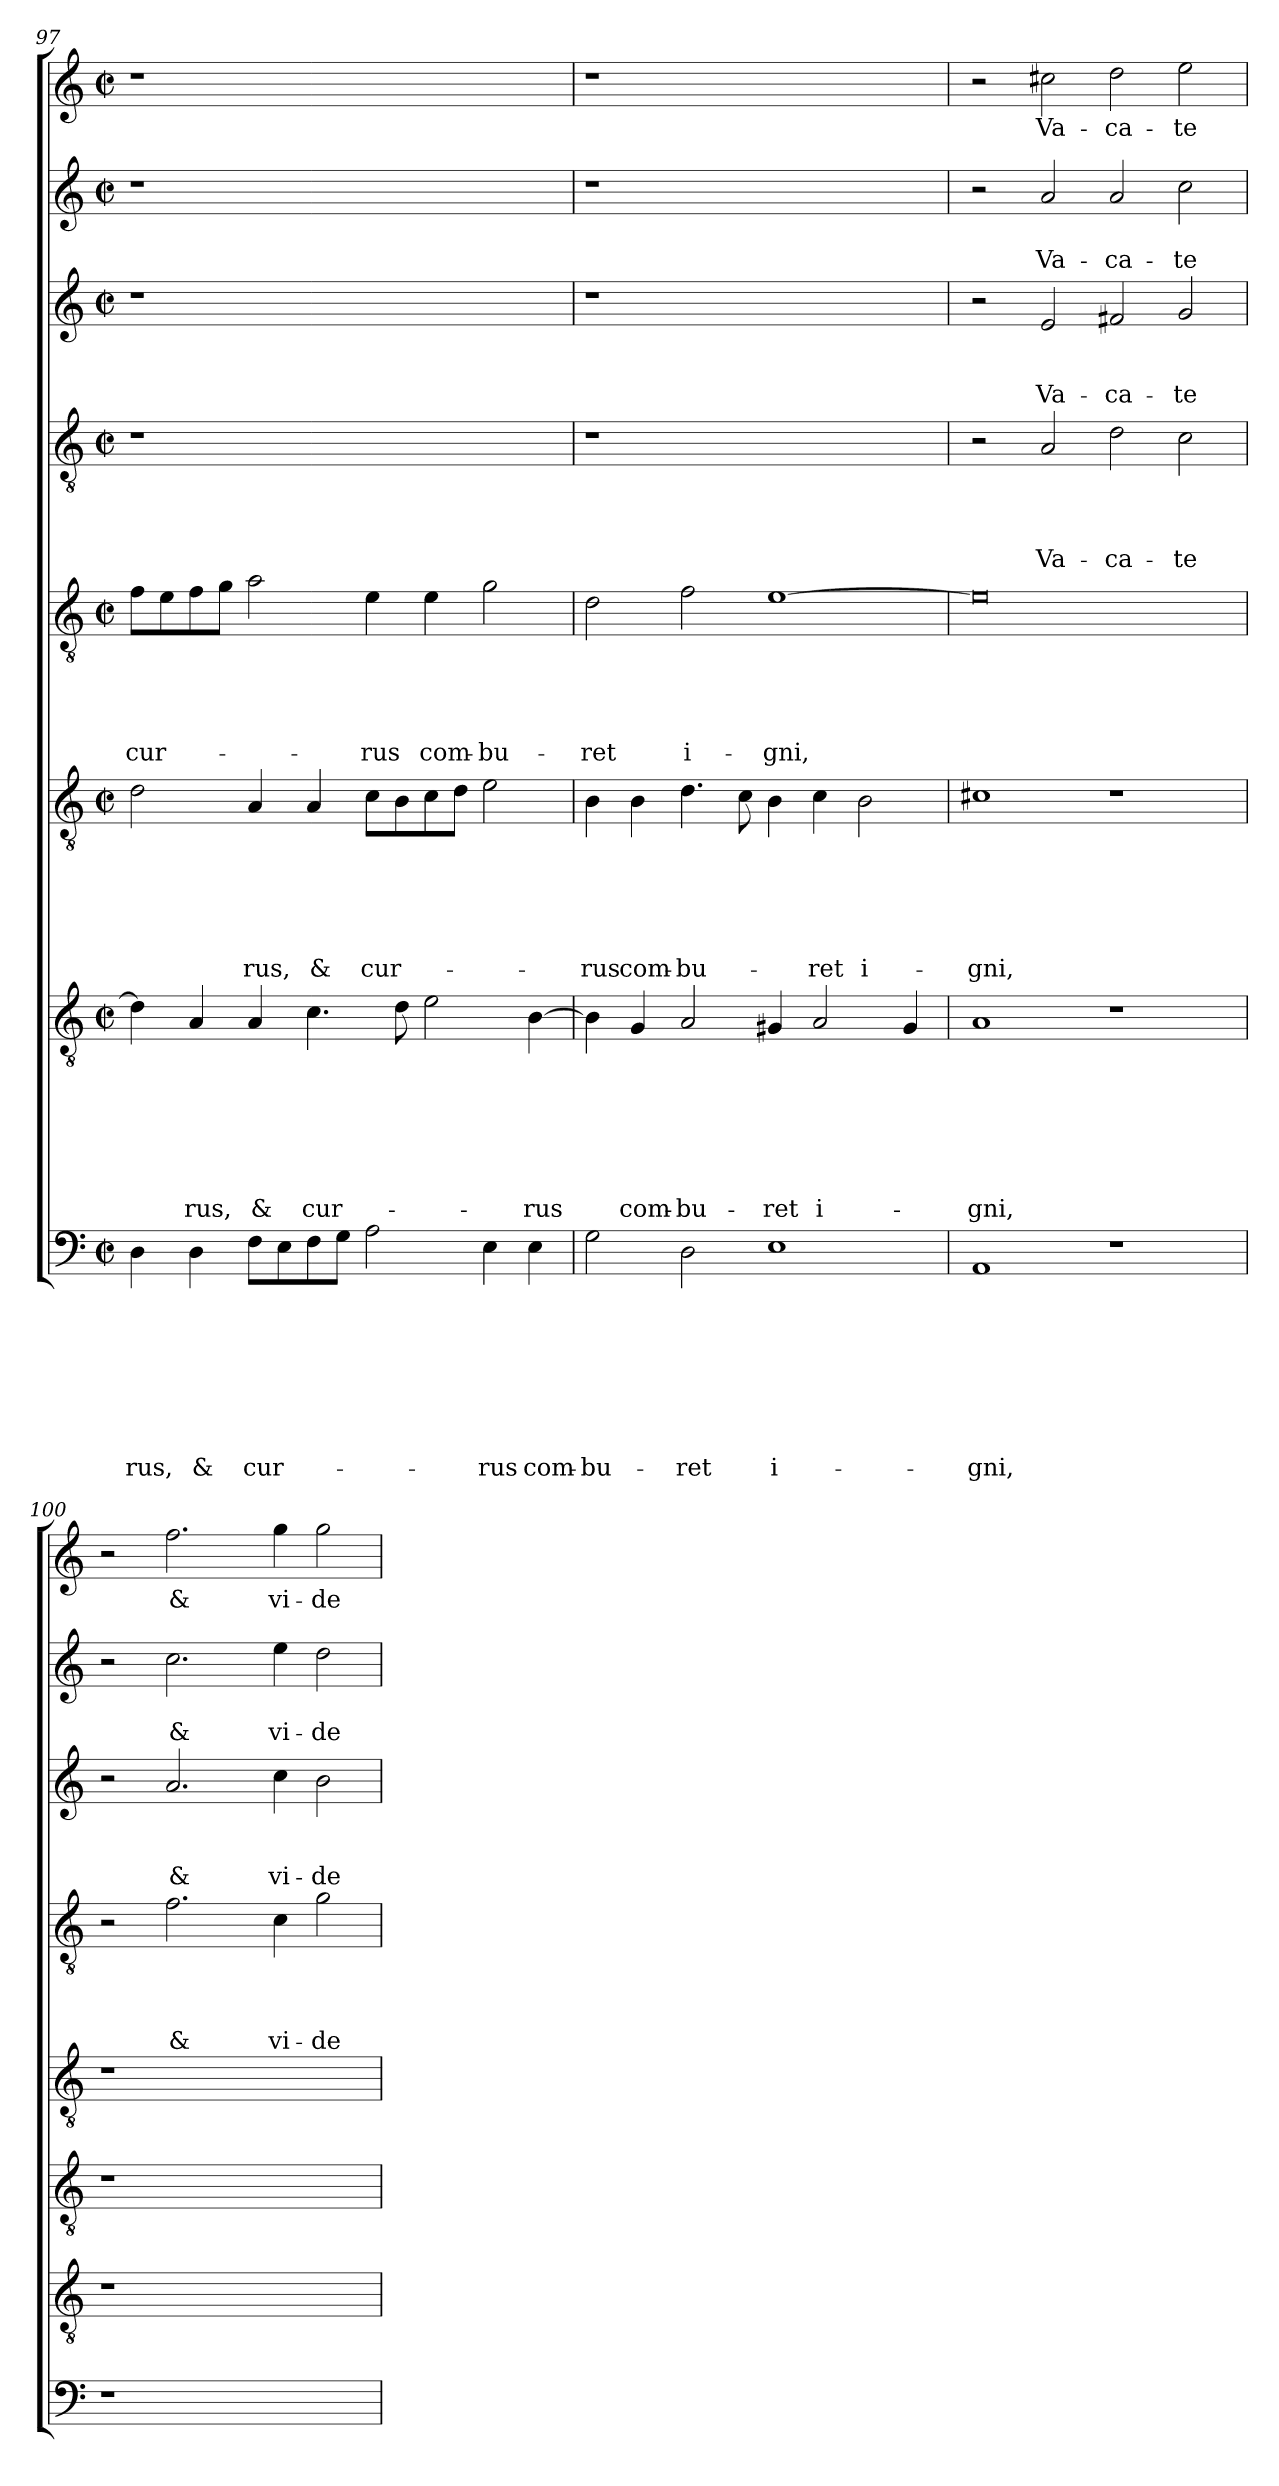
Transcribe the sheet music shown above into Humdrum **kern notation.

**kern	**text	**text	**text	**text	**text	**text	**text	**text	**kern	**text	**text	**text	**text	**text	**text	**text	**kern	**text	**text	**text	**text	**text	**text	**kern	**text	**text	**text	**text	**text	**kern	**text	**text	**text	**text	**kern	**text	**text	**text	**kern	**text	**text	**kern	**text
*part8	*part8	*part8	*part8	*part8	*part8	*part8	*part8	*part8	*part7	*part7	*part7	*part7	*part7	*part7	*part7	*part7	*part6	*part6	*part6	*part6	*part6	*part6	*part6	*part5	*part5	*part5	*part5	*part5	*part5	*part4	*part4	*part4	*part4	*part4	*part3	*part3	*part3	*part3	*part2	*part2	*part2	*part1	*part1
*staff8	*staff8	*staff8	*staff8	*staff8	*staff8	*staff8	*staff8	*staff8	*staff7	*staff7	*staff7	*staff7	*staff7	*staff7	*staff7	*staff7	*staff6	*staff6	*staff6	*staff6	*staff6	*staff6	*staff6	*staff5	*staff5	*staff5	*staff5	*staff5	*staff5	*staff4	*staff4	*staff4	*staff4	*staff4	*staff3	*staff3	*staff3	*staff3	*staff2	*staff2	*staff2	*staff1	*staff1
!!LO:PB:g=z
*clefF4	*	*	*	*	*	*	*	*	*clefGv2	*	*	*	*	*	*	*	*clefGv2	*	*	*	*	*	*	*clefGv2	*	*	*	*	*	*clefGv2	*	*	*	*	*clefG2	*	*	*	*clefG2	*	*	*clefG2	*
*k[]	*	*	*	*	*	*	*	*	*k[]	*	*	*	*	*	*	*	*k[]	*	*	*	*	*	*	*k[]	*	*	*	*	*	*k[]	*	*	*	*	*k[]	*	*	*	*k[]	*	*	*k[]	*
*C:	*	*	*	*	*	*	*	*	*C:	*	*	*	*	*	*	*	*C:	*	*	*	*	*	*	*C:	*	*	*	*	*	*C:	*	*	*	*	*C:	*	*	*	*C:	*	*	*C:	*
*M2/2	*	*	*	*	*	*	*	*	*M2/2	*	*	*	*	*	*	*	*M2/2	*	*	*	*	*	*	*M2/2	*	*	*	*	*	*M2/2	*	*	*	*	*M2/2	*	*	*	*M2/2	*	*	*M2/2	*
*met(c|)	*	*	*	*	*	*	*	*	*met(c|)	*	*	*	*	*	*	*	*met(c|)	*	*	*	*	*	*	*met(c|)	*	*	*	*	*	*met(c|)	*	*	*	*	*met(c|)	*	*	*	*met(c|)	*	*	*met(c|)	*
=97	=97	=97	=97	=97	=97	=97	=97	=97	=97	=97	=97	=97	=97	=97	=97	=97	=97	=97	=97	=97	=97	=97	=97	=97	=97	=97	=97	=97	=97	=97	=97	=97	=97	=97	=97	=97	=97	=97	=97	=97	=97	=97	=97
!	!	!	!	!	!	!	!	!LO:LY:b	!	!	!	!	!	!	!	!	!	!	!	!	!	!	!	!	!	!	!	!	!LO:LY:b	!	!	!	!	!	!	!	!	!	!	!	!	!	!
4D\	.	.	.	.	.	.	.	-rus,	4d\]	.	.	.	.	.	.	.	2d\	.	.	.	.	.	.	8f\L	.	.	.	.	cur-	1r	.	.	.	.	1r	.	.	.	1r	.	.	1r	.
.	.	.	.	.	.	.	.	.	.	.	.	.	.	.	.	.	.	.	.	.	.	.	.	8e\	.	.	.	.	.	.	.	.	.	.	.	.	.	.	.	.	.	.	.
!	!	!	!	!	!	!	!	!LO:LY:b	!	!	!	!	!	!	!	!LO:LY:b	!	!	!	!	!	!	!	!	!	!	!	!	!	!	!	!	!	!	!	!	!	!	!	!	!	!	!
4D\	.	.	.	.	.	.	.	&	4A/	.	.	.	.	.	.	-rus,	.	.	.	.	.	.	.	8f\	.	.	.	.	.	.	.	.	.	.	.	.	.	.	.	.	.	.	.
.	.	.	.	.	.	.	.	.	.	.	.	.	.	.	.	.	.	.	.	.	.	.	.	8g\J	.	.	.	.	.	.	.	.	.	.	.	.	.	.	.	.	.	.	.
!	!	!	!	!	!	!	!	!LO:LY:b	!	!	!	!	!	!	!	!LO:LY:b	!	!	!	!	!	!	!LO:LY:b	!	!	!	!	!	!	!	!	!	!	!	!	!	!	!	!	!	!	!	!
8F\L	.	.	.	.	.	.	.	cur-	4A/	.	.	.	.	.	.	&	4A/	.	.	.	.	.	-rus,	2a\	.	.	.	.	.	.	.	.	.	.	.	.	.	.	.	.	.	.	.
8E\	.	.	.	.	.	.	.	.	.	.	.	.	.	.	.	.	.	.	.	.	.	.	.	.	.	.	.	.	.	.	.	.	.	.	.	.	.	.	.	.	.	.	.
!	!	!	!	!	!	!	!	!	!	!	!	!	!	!	!	!LO:LY:b	!	!	!	!	!	!	!LO:LY:b	!	!	!	!	!	!	!	!	!	!	!	!	!	!	!	!	!	!	!	!
8F\	.	.	.	.	.	.	.	.	4.c\	.	.	.	.	.	.	cur-	4A/	.	.	.	.	.	&	.	.	.	.	.	.	.	.	.	.	.	.	.	.	.	.	.	.	.	.
8G\J	.	.	.	.	.	.	.	.	.	.	.	.	.	.	.	.	.	.	.	.	.	.	.	.	.	.	.	.	.	.	.	.	.	.	.	.	.	.	.	.	.	.	.
!	!	!	!	!	!	!	!	!	!	!	!	!	!	!	!	!	!	!	!	!	!	!	!LO:LY:b	!	!	!	!	!	!LO:LY:b	!	!	!	!	!	!	!	!	!	!	!	!	!	!
2A\	.	.	.	.	.	.	.	.	.	.	.	.	.	.	.	.	8c\L	.	.	.	.	.	cur-	4e\	.	.	.	.	-rus	1ryy	.	.	.	.	1ryy	.	.	.	1ryy	.	.	1ryy	.
.	.	.	.	.	.	.	.	.	8d\	.	.	.	.	.	.	.	8B\	.	.	.	.	.	.	.	.	.	.	.	.	.	.	.	.	.	.	.	.	.	.	.	.	.	.
!	!	!	!	!	!	!	!	!	!	!	!	!	!	!	!	!	!	!	!	!	!	!	!	!	!	!	!	!	!LO:LY:b	!	!	!	!	!	!	!	!	!	!	!	!	!	!
.	.	.	.	.	.	.	.	.	2e\	.	.	.	.	.	.	.	8c\	.	.	.	.	.	.	4e\	.	.	.	.	com-	.	.	.	.	.	.	.	.	.	.	.	.	.	.
.	.	.	.	.	.	.	.	.	.	.	.	.	.	.	.	.	8d\J	.	.	.	.	.	.	.	.	.	.	.	.	.	.	.	.	.	.	.	.	.	.	.	.	.	.
!	!	!	!	!	!	!	!	!LO:LY:b	!	!	!	!	!	!	!	!	!	!	!	!	!	!	!	!	!	!	!	!	!LO:LY:b	!	!	!	!	!	!	!	!	!	!	!	!	!	!
4E\	.	.	.	.	.	.	.	-rus	.	.	.	.	.	.	.	.	2e\	.	.	.	.	.	.	2g\	.	.	.	.	-bu-	.	.	.	.	.	.	.	.	.	.	.	.	.	.
!	!	!	!	!	!	!	!	!LO:LY:b	!	!	!	!	!	!	!	!LO:LY:b	!	!	!	!	!	!	!	!	!	!	!	!	!	!	!	!	!	!	!	!	!	!	!	!	!	!	!
4E\	.	.	.	.	.	.	.	com-	[4B\	.	.	.	.	.	.	-rus	.	.	.	.	.	.	.	.	.	.	.	.	.	.	.	.	.	.	.	.	.	.	.	.	.	.	.
=98	=98	=98	=98	=98	=98	=98	=98	=98	=98	=98	=98	=98	=98	=98	=98	=98	=98	=98	=98	=98	=98	=98	=98	=98	=98	=98	=98	=98	=98	=98	=98	=98	=98	=98	=98	=98	=98	=98	=98	=98	=98	=98	=98
!	!	!	!	!	!	!	!	!LO:LY:b	!	!	!	!	!	!	!	!	!	!	!	!	!	!	!LO:LY:b	!	!	!	!	!	!LO:LY:b	!	!	!	!	!	!	!	!	!	!	!	!	!	!
2G\	.	.	.	.	.	.	.	-bu-	4B\]	.	.	.	.	.	.	.	4B\	.	.	.	.	.	-rus	2d\	.	.	.	.	-ret	1r	.	.	.	.	1r	.	.	.	1r	.	.	1r	.
!	!	!	!	!	!	!	!	!	!	!	!	!	!	!	!	!LO:LY:b	!	!	!	!	!	!	!LO:LY:b	!	!	!	!	!	!	!	!	!	!	!	!	!	!	!	!	!	!	!	!
.	.	.	.	.	.	.	.	.	4G/	.	.	.	.	.	.	com-	4B\	.	.	.	.	.	com-	.	.	.	.	.	.	.	.	.	.	.	.	.	.	.	.	.	.	.	.
!	!	!	!	!	!	!	!	!LO:LY:b	!	!	!	!	!	!	!	!LO:LY:b	!	!	!	!	!	!	!LO:LY:b	!	!	!	!	!	!LO:LY:b	!	!	!	!	!	!	!	!	!	!	!	!	!	!
2D\	.	.	.	.	.	.	.	-ret	2A/	.	.	.	.	.	.	-bu-	4.d\	.	.	.	.	.	-bu-	2f\	.	.	.	.	i-	.	.	.	.	.	.	.	.	.	.	.	.	.	.
.	.	.	.	.	.	.	.	.	.	.	.	.	.	.	.	.	8c\	.	.	.	.	.	.	.	.	.	.	.	.	.	.	.	.	.	.	.	.	.	.	.	.	.	.
!	!	!	!	!	!	!	!	!LO:LY:b	!	!	!	!	!	!	!	!LO:LY:b	!	!	!	!	!	!	!	!	!	!	!	!	!LO:LY:b	!	!	!	!	!	!	!	!	!	!	!	!	!	!
1E	.	.	.	.	.	.	.	i-	4G#X/	.	.	.	.	.	.	-ret	4B\	.	.	.	.	.	.	[1e	.	.	.	.	-gni,	1ryy	.	.	.	.	1ryy	.	.	.	1ryy	.	.	1ryy	.
!	!	!	!	!	!	!	!	!	!	!	!	!	!	!	!	!LO:LY:b	!	!	!	!	!	!	!LO:LY:b	!	!	!	!	!	!	!	!	!	!	!	!	!	!	!	!	!	!	!	!
.	.	.	.	.	.	.	.	.	2A/	.	.	.	.	.	.	i-	4c\	.	.	.	.	.	-ret	.	.	.	.	.	.	.	.	.	.	.	.	.	.	.	.	.	.	.	.
!	!	!	!	!	!	!	!	!	!	!	!	!	!	!	!	!	!	!	!	!	!	!	!LO:LY:b	!	!	!	!	!	!	!	!	!	!	!	!	!	!	!	!	!	!	!	!
.	.	.	.	.	.	.	.	.	.	.	.	.	.	.	.	.	2B\	.	.	.	.	.	i-	.	.	.	.	.	.	.	.	.	.	.	.	.	.	.	.	.	.	.	.
.	.	.	.	.	.	.	.	.	4G#/	.	.	.	.	.	.	.	.	.	.	.	.	.	.	.	.	.	.	.	.	.	.	.	.	.	.	.	.	.	.	.	.	.	.
=99	=99	=99	=99	=99	=99	=99	=99	=99	=99	=99	=99	=99	=99	=99	=99	=99	=99	=99	=99	=99	=99	=99	=99	=99	=99	=99	=99	=99	=99	=99	=99	=99	=99	=99	=99	=99	=99	=99	=99	=99	=99	=99	=99
!	!	!	!	!	!	!	!	!LO:LY:b	!	!	!	!	!	!	!	!LO:LY:b	!	!	!	!	!	!	!LO:LY:b	!	!	!	!	!	!	!	!	!	!	!	!	!	!	!	!	!	!	!	!
1AA	.	.	.	.	.	.	.	-gni,	1A	.	.	.	.	.	.	-gni,	1c#X	.	.	.	.	.	-gni,	0e]	.	.	.	.	.	2r	.	.	.	.	2r	.	.	.	2r	.	.	2r	.
!	!	!	!	!	!	!	!	!	!	!	!	!	!	!	!	!	!	!	!	!	!	!	!	!	!	!	!	!	!	!	!	!	!	!LO:LY:b	!	!	!	!LO:LY:b	!	!	!LO:LY:b	!	!LO:LY:b
.	.	.	.	.	.	.	.	.	.	.	.	.	.	.	.	.	.	.	.	.	.	.	.	.	.	.	.	.	.	2A/	.	.	.	Va-	2e/	.	.	Va-	2a/	.	Va-	2cc#X\	Va-
!	!	!	!	!	!	!	!	!	!	!	!	!	!	!	!	!	!	!	!	!	!	!	!	!	!	!	!	!	!	!	!	!	!	!LO:LY:b	!	!	!	!LO:LY:b	!	!	!LO:LY:b	!	!LO:LY:b
1r	.	.	.	.	.	.	.	.	1r	.	.	.	.	.	.	.	1r	.	.	.	.	.	.	.	.	.	.	.	.	2d\	.	.	.	-ca-	2f#X/	.	.	-ca-	2a/	.	-ca-	2dd\	-ca-
!	!	!	!	!	!	!	!	!	!	!	!	!	!	!	!	!	!	!	!	!	!	!	!	!	!	!	!	!	!	!	!	!	!	!LO:LY:b	!	!	!	!LO:LY:b	!	!	!LO:LY:b	!	!LO:LY:b
.	.	.	.	.	.	.	.	.	.	.	.	.	.	.	.	.	.	.	.	.	.	.	.	.	.	.	.	.	.	2c\	.	.	.	-te	2g/	.	.	-te	2cc\	.	-te	2ee\	-te
=100	=100	=100	=100	=100	=100	=100	=100	=100	=100	=100	=100	=100	=100	=100	=100	=100	=100	=100	=100	=100	=100	=100	=100	=100	=100	=100	=100	=100	=100	=100	=100	=100	=100	=100	=100	=100	=100	=100	=100	=100	=100	=100	=100
1r	.	.	.	.	.	.	.	.	1r	.	.	.	.	.	.	.	1r	.	.	.	.	.	.	1r	.	.	.	.	.	2r	.	.	.	.	2r	.	.	.	2r	.	.	2r	.
!	!	!	!	!	!	!	!	!	!	!	!	!	!	!	!	!	!	!	!	!	!	!	!	!	!	!	!	!	!	!	!	!	!	!LO:LY:b	!	!	!	!LO:LY:b	!	!	!LO:LY:b	!	!LO:LY:b
.	.	.	.	.	.	.	.	.	.	.	.	.	.	.	.	.	.	.	.	.	.	.	.	.	.	.	.	.	.	2.f\	.	.	.	&	2.a/	.	.	&	2.cc\	.	&	2.ff\	&
1ryy	.	.	.	.	.	.	.	.	1ryy	.	.	.	.	.	.	.	1ryy	.	.	.	.	.	.	1ryy	.	.	.	.	.	.	.	.	.	.	.	.	.	.	.	.	.	.	.
!	!	!	!	!	!	!	!	!	!	!	!	!	!	!	!	!	!	!	!	!	!	!	!	!	!	!	!	!	!	!	!	!	!	!LO:LY:b	!	!	!	!LO:LY:b	!	!	!LO:LY:b	!	!LO:LY:b
.	.	.	.	.	.	.	.	.	.	.	.	.	.	.	.	.	.	.	.	.	.	.	.	.	.	.	.	.	.	4c\	.	.	.	vi-	4cc\	.	.	vi-	4ee\	.	vi-	4gg\	vi-
!	!	!	!	!	!	!	!	!	!	!	!	!	!	!	!	!	!	!	!	!	!	!	!	!	!	!	!	!	!	!	!	!	!	!LO:LY:b	!	!	!	!LO:LY:b	!	!	!LO:LY:b	!	!LO:LY:b
.	.	.	.	.	.	.	.	.	.	.	.	.	.	.	.	.	.	.	.	.	.	.	.	.	.	.	.	.	.	2g\	.	.	.	-de-	2b\	.	.	-de-	2dd\	.	-de-	2gg\	-de-
=	=	=	=	=	=	=	=	=	=	=	=	=	=	=	=	=	=	=	=	=	=	=	=	=	=	=	=	=	=	=	=	=	=	=	=	=	=	=	=	=	=	=	=
*-	*-	*-	*-	*-	*-	*-	*-	*-	*-	*-	*-	*-	*-	*-	*-	*-	*-	*-	*-	*-	*-	*-	*-	*-	*-	*-	*-	*-	*-	*-	*-	*-	*-	*-	*-	*-	*-	*-	*-	*-	*-	*-	*-
